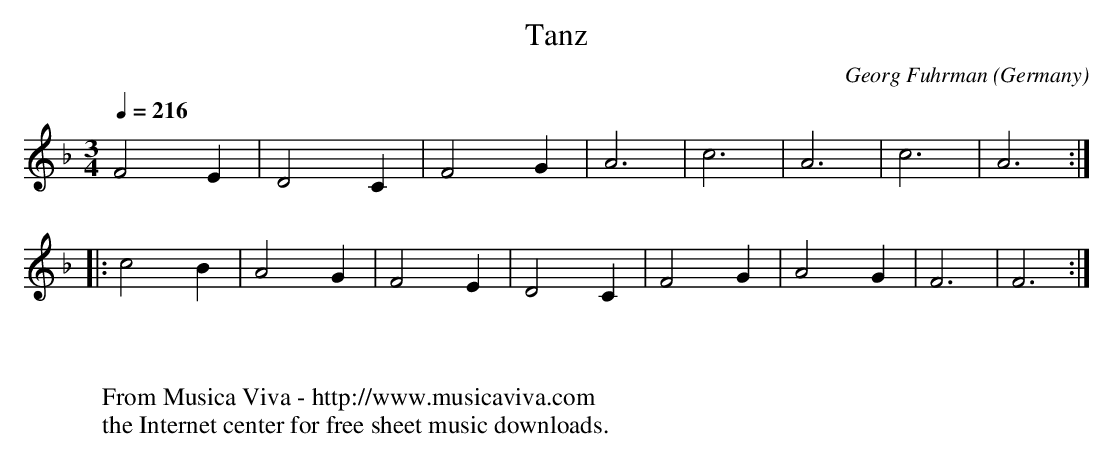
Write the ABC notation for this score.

X:1
T:Tanz
C:Georg Fuhrman
O:Germany
M:3/4
L:1/4
Q:1/4=216
K:F
F2E|D2C|F2G|A3|c3|A3|c3|A3:|
|:c2B|A2G|F2E|D2C|F2G|A2G|F3|F3:|
W:
W:
W:  From Musica Viva - http://www.musicaviva.com
W:  the Internet center for free sheet music downloads.
